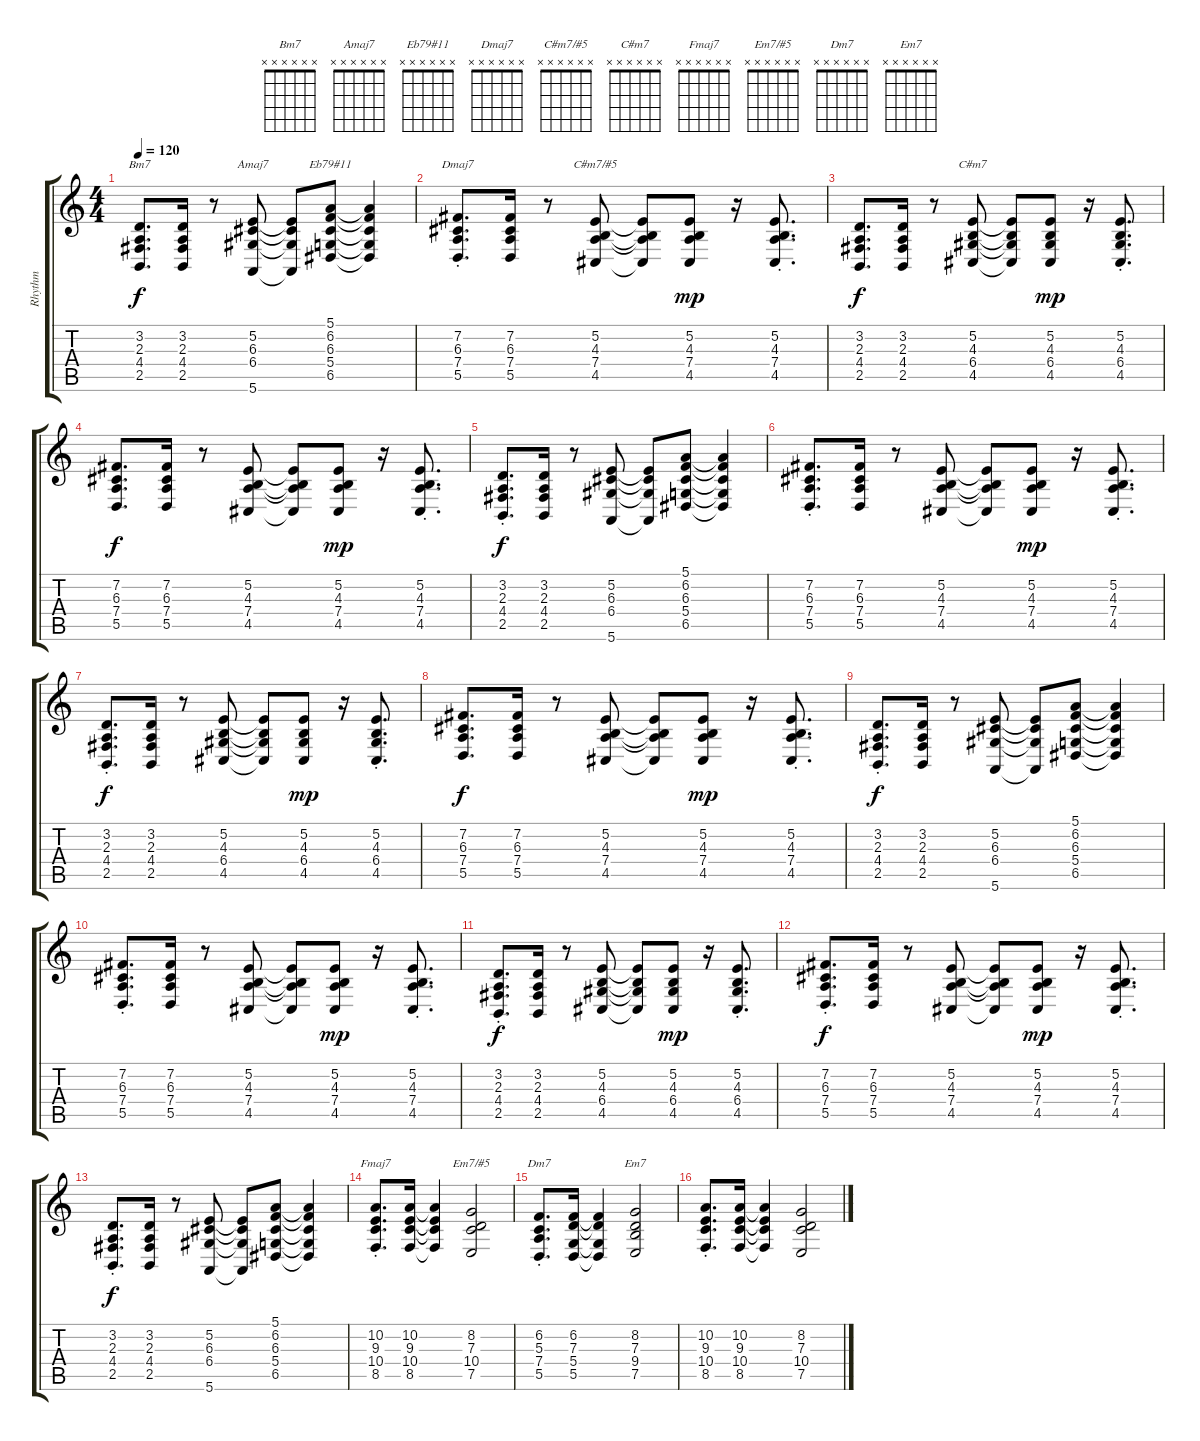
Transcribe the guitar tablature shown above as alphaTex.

\track ("Rhythm " "Rhythm ") {instrument electricpiano1}
\staff {score tabs}
\tuning (E4 B3 G3 D3 A2 E2) {hide}
\chord ("Bm7" x x x x x x)
\chord ("Amaj7" x x x x x x)
\chord ("Eb79#11" x x x x x x)
\chord ("Dmaj7" x x x x x x)
\chord ("C#m7/#5" x x x x x x)
\chord ("C#m7" x x x x x x)
\chord ("Fmaj7" x x x x x x)
\chord ("Em7/#5" x x x x x x)
\chord ("Dm7" x x x x x x)
\chord ("Em7" x x x x x x)
\ts (4 4)
\tempo 120
\clef g2
\ks c
(3.2 2.3 4.4 2.5).8{d ch "Bm7" dy f} (3.2 2.3 4.4 2.5).16 r.8 (5.2 6.3 6.4 5.6).8{ch "Amaj7"} (5.2{t} 6.3{t} 6.4{t} 5.6{t}).8 (5.1 6.2 6.3 5.4 6.5).8{ch "Eb79#11"} (5.1{t} 6.2{t} 6.3{t} 5.4{t} 6.5{t}).4 |
(7.2{st} 6.3{st} 7.4{st} 5.5{st}).8{d ch "Dmaj7"} (7.2 6.3 7.4 5.5).16 r.8 (5.2 4.3 7.4 4.5).8{ch "C#m7/#5"} (5.2{t} 4.3{t} 7.4{t} 4.5{t}).8 (5.2 4.3 7.4 4.5).8{dy mp} r.16 (5.2{st} 4.3{st} 7.4{st} 4.5{st}).8{d} |
(3.2 2.3 4.4 2.5).8{d dy f} (3.2 2.3 4.4 2.5).16 r.8 (5.2 4.3 6.4 4.5).8{ch "C#m7"} (5.2{t} 4.3{t} 6.4{t} 4.5{t}).8 (5.2 4.3 6.4 4.5).8{dy mp} r.16 (5.2{st} 4.3{st} 6.4{st} 4.5{st}).8{d} |
(7.2 6.3 7.4 5.5).8{d dy f} (7.2 6.3 7.4 5.5).16 r.8 (5.2 4.3 7.4 4.5).8 (5.2{t} 4.3{t} 7.4{t} 4.5{t}).8 (5.2 4.3 7.4 4.5).8{dy mp} r.16 (5.2{st} 4.3{st} 7.4{st} 4.5{st}).8{d} |
(3.2{st} 2.3{st} 4.4{st} 2.5{st}).8{d dy f} (3.2 2.3 4.4 2.5).16 r.8 (5.2 6.3 6.4 5.6).8 (5.2{t} 6.3{t} 6.4{t} 5.6{t}).8 (5.1 6.2 6.3 5.4 6.5).8 (5.1{t} 6.2{t} 6.3{t} 5.4{t} 6.5{t}).4 |
(7.2{st} 6.3{st} 7.4{st} 5.5{st}).8{d} (7.2 6.3 7.4 5.5).16 r.8 (5.2 4.3 7.4 4.5).8 (5.2{t} 4.3{t} 7.4{t} 4.5{t}).8 (5.2 4.3 7.4 4.5).8{dy mp} r.16 (5.2{st} 4.3{st} 7.4{st} 4.5{st}).8{d} |
(3.2{st} 2.3{st} 4.4{st} 2.5{st}).8{d dy f} (3.2 2.3 4.4 2.5).16 r.8 (5.2 4.3 6.4 4.5).8 (5.2{t} 4.3{t} 6.4{t} 4.5{t}).8 (5.2 4.3 6.4 4.5).8{dy mp} r.16 (5.2{st} 4.3{st} 6.4{st} 4.5{st}).8{d} |
(7.2 6.3 7.4 5.5).8{d dy f} (7.2 6.3 7.4 5.5).16 r.8 (5.2 4.3 7.4 4.5).8 (5.2{t} 4.3{t} 7.4{t} 4.5{t}).8 (5.2 4.3 7.4 4.5).8{dy mp} r.16 (5.2{st} 4.3{st} 7.4{st} 4.5{st}).8{d} |
(3.2{st} 2.3{st} 4.4{st} 2.5{st}).8{d dy f} (3.2 2.3 4.4 2.5).16 r.8 (5.2 6.3 6.4 5.6).8 (5.2{t} 6.3{t} 6.4{t} 5.6{t}).8 (5.1 6.2 6.3 5.4 6.5).8 (5.1{t} 6.2{t} 6.3{t} 5.4{t} 6.5{t}).4 |
(7.2{st} 6.3{st} 7.4{st} 5.5{st}).8{d} (7.2 6.3 7.4 5.5).16 r.8 (5.2 4.3 7.4 4.5).8 (5.2{t} 4.3{t} 7.4{t} 4.5{t}).8 (5.2 4.3 7.4 4.5).8{dy mp} r.16 (5.2{st} 4.3{st} 7.4{st} 4.5{st}).8{d} |
(3.2{st} 2.3{st} 4.4{st} 2.5{st}).8{d dy f} (3.2 2.3 4.4 2.5).16 r.8 (5.2 4.3 6.4 4.5).8 (5.2{t} 4.3{t} 6.4{t} 4.5{t}).8 (5.2 4.3 6.4 4.5).8{dy mp} r.16 (5.2{st} 4.3{st} 6.4{st} 4.5{st}).8{d} |
(7.2{st} 6.3{st} 7.4{st} 5.5{st}).8{d dy f} (7.2 6.3 7.4 5.5).16 r.8 (5.2 4.3 7.4 4.5).8 (5.2{t} 4.3{t} 7.4{t} 4.5{t}).8 (5.2 4.3 7.4 4.5).8{dy mp} r.16 (5.2{st} 4.3{st} 7.4{st} 4.5{st}).8{d} |
(3.2{st} 2.3{st} 4.4{st} 2.5{st}).8{d dy f} (3.2 2.3 4.4 2.5).16 r.8 (5.2 6.3 6.4 5.6).8 (5.2{t} 6.3{t} 6.4{t} 5.6{t}).8 (5.1 6.2 6.3 5.4 6.5).8 (5.1{t} 6.2{t} 6.3{t} 5.4{t} 6.5{t}).4 |
(10.2{st} 9.3{st} 10.4{st} 8.5{st}).8{d ch "Fmaj7"} (10.2 9.3 10.4 8.5).16 (10.2{t} 9.3{t} 10.4{t} 8.5{t}).4 (8.2 7.3 10.4 7.5).2{ch "Em7/#5"} |
(6.2{st} 5.3{st} 7.4{st} 5.5{st}).8{d ch "Dm7"} (6.2 7.3 5.4 5.5).16 (6.2{t} 7.3{t} 5.4{t} 5.5{t}).4 (8.2 7.3 9.4 7.5).2{ch "Em7"} |
(10.2{st} 9.3{st} 10.4{st} 8.5{st}).8{d} (10.2 9.3 10.4 8.5).16 (10.2{t} 9.3{t} 10.4{t} 8.5{t}).4 (8.2 7.3 10.4 7.5).2
